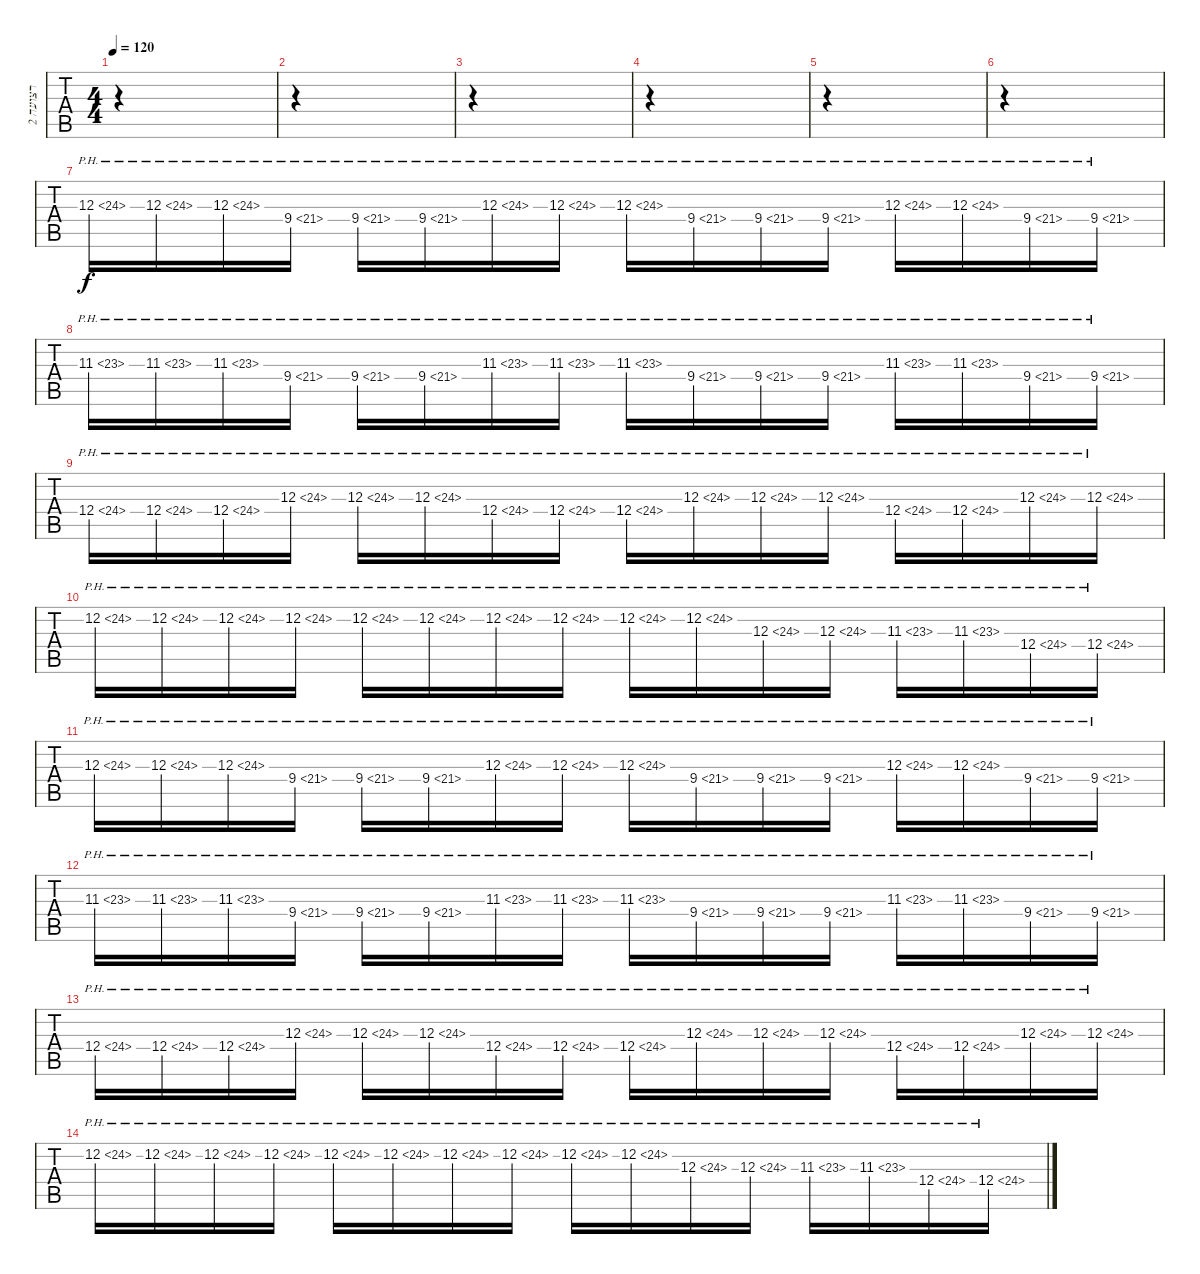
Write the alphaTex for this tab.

\track ("רצועה 2" "רצועה 2") {instrument overdrivenguitar}
\staff {tabs}
\tuning (Eb4 Bb3 Gb3 Db3 Ab2 Eb2) {hide}
\ts (4 4)
\tempo 120
\clef g2
\ks c
|
|
|
|
|
|
12.3{ph 12}.16 12.3{ph 12}.16 12.3{ph 12}.16 9.4{ph 12}.16 9.4{ph 12}.16 9.4{ph 12}.16 12.3{ph 12}.16 12.3{ph 12}.16 12.3{ph 12}.16 9.4{ph 12}.16 9.4{ph 12}.16 9.4{ph 12}.16 12.3{ph 12}.16 12.3{ph 12}.16 9.4{ph 12}.16 9.4{ph 12}.16 |
11.3{ph 12}.16 11.3{ph 12}.16 11.3{ph 12}.16 9.4{ph 12}.16 9.4{ph 12}.16 9.4{ph 12}.16 11.3{ph 12}.16 11.3{ph 12}.16 11.3{ph 12}.16 9.4{ph 12}.16 9.4{ph 12}.16 9.4{ph 12}.16 11.3{ph 12}.16 11.3{ph 12}.16 9.4{ph 12}.16 9.4{ph 12}.16 |
12.4{ph 12}.16 12.4{ph 12}.16 12.4{ph 12}.16 12.3{ph 12}.16 12.3{ph 12}.16 12.3{ph 12}.16 12.4{ph 12}.16 12.4{ph 12}.16 12.4{ph 12}.16 12.3{ph 12}.16 12.3{ph 12}.16 12.3{ph 12}.16 12.4{ph 12}.16 12.4{ph 12}.16 12.3{ph 12}.16 12.3{ph 12}.16 |
12.2{ph 12}.16 12.2{ph 12}.16 12.2{ph 12}.16 12.2{ph 12}.16 12.2{ph 12}.16 12.2{ph 12}.16 12.2{ph 12}.16 12.2{ph 12}.16 12.2{ph 12}.16 12.2{ph 12}.16 12.3{ph 12}.16 12.3{ph 12}.16 11.3{ph 12}.16 11.3{ph 12}.16 12.4{ph 12}.16 12.4{ph 12}.16 |
12.3{ph 12}.16 12.3{ph 12}.16 12.3{ph 12}.16 9.4{ph 12}.16 9.4{ph 12}.16 9.4{ph 12}.16 12.3{ph 12}.16 12.3{ph 12}.16 12.3{ph 12}.16 9.4{ph 12}.16 9.4{ph 12}.16 9.4{ph 12}.16 12.3{ph 12}.16 12.3{ph 12}.16 9.4{ph 12}.16 9.4{ph 12}.16 |
11.3{ph 12}.16 11.3{ph 12}.16 11.3{ph 12}.16 9.4{ph 12}.16 9.4{ph 12}.16 9.4{ph 12}.16 11.3{ph 12}.16 11.3{ph 12}.16 11.3{ph 12}.16 9.4{ph 12}.16 9.4{ph 12}.16 9.4{ph 12}.16 11.3{ph 12}.16 11.3{ph 12}.16 9.4{ph 12}.16 9.4{ph 12}.16 |
12.4{ph 12}.16 12.4{ph 12}.16 12.4{ph 12}.16 12.3{ph 12}.16 12.3{ph 12}.16 12.3{ph 12}.16 12.4{ph 12}.16 12.4{ph 12}.16 12.4{ph 12}.16 12.3{ph 12}.16 12.3{ph 12}.16 12.3{ph 12}.16 12.4{ph 12}.16 12.4{ph 12}.16 12.3{ph 12}.16 12.3{ph 12}.16 |
12.2{ph 12}.16 12.2{ph 12}.16 12.2{ph 12}.16 12.2{ph 12}.16 12.2{ph 12}.16 12.2{ph 12}.16 12.2{ph 12}.16 12.2{ph 12}.16 12.2{ph 12}.16 12.2{ph 12}.16 12.3{ph 12}.16 12.3{ph 12}.16 11.3{ph 12}.16 11.3{ph 12}.16 12.4{ph 12}.16 12.4{ph 12}.16
